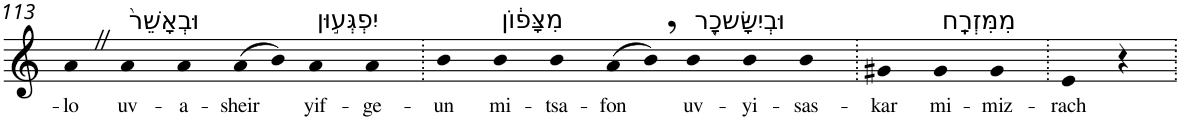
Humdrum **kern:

**kern	**text
*part1	*part1
*staff1	*staff1
*I"Piano	*
*I'Pno	*
!!LO:PB:g=z
*clefG2	*
*k[]	*
=113	=113
!	!LO:LY:b
4aZ	-lo
!LO:TX:a:t=וּבְאָשֵׁר֙	!
!	!LO:LY:b
4a	uv-
!	!LO:LY:b
4a	-a-
!	!LO:LY:b
(>8a	-sheir
8b)	.
!LO:TX:a:t=יִפְגְּע֣וּן	!
!	!LO:LY:b
4a	yif-
!	!LO:LY:b
4a	-ge-
=114.	=114.
!	!LO:LY:b
4b	-un
!LO:TX:a:t=מִצָּפ֔וֹן	!
!	!LO:LY:b
4b	mi-
!	!LO:LY:b
4b	-tsa-
!	!LO:LY:b
(>8a	-fon
8b,)	.
!LO:TX:a:t=וּבְיִשָּׂשכָ֖ר	!
!	!LO:LY:b
4b	uv-
!	!LO:LY:b
4b	-yi-
!	!LO:LY:b
4b	-sas-
=115.	=115.
!	!LO:LY:b
4g#X	-kar
!LO:TX:a:t=מִמִּזְרָֽח	!
!	!LO:LY:b
4g#	mi-
!	!LO:LY:b
4g#	-miz-
=116.	=116.
!	!LO:LY:b
4e	-rach
4r	.
=.	=.
*-	*-
